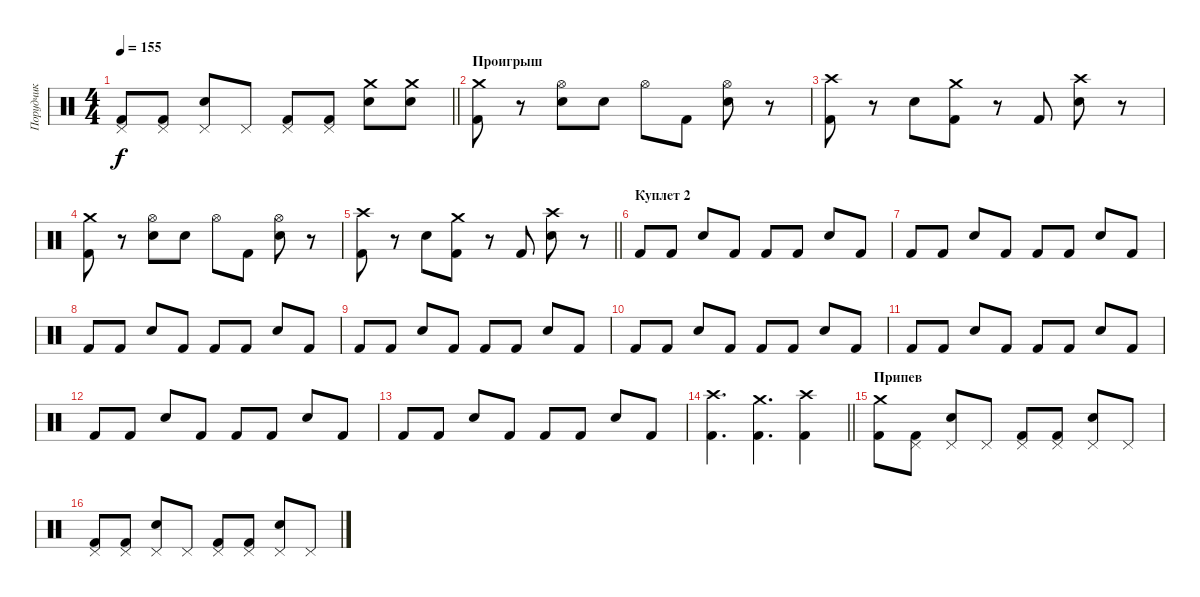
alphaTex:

\track ("Порудчик" "Порудчик") {instrument percussion}
\staff {score}
\articulation defaults
\ts (4 4)
\tempo 155
\clef neutral
\barLineRight lightlight
\ks c
("Pedal Hi-Hat (hit)" "Kick (hit) 2").8{dy f} ("Pedal Hi-Hat (hit)" "Kick (hit) 2").8 ("Pedal Hi-Hat (hit)" "Electric Snare (hit)").8 "Pedal Hi-Hat (hit)".8 ("Pedal Hi-Hat (hit)" "Kick (hit) 2").8 ("Pedal Hi-Hat (hit)" "Kick (hit) 2").8 ("Crash medium (hit)" "Electric Snare (hit)").8 ("Crash medium (hit)" "Electric Snare (hit)").8 |
\section ("" "Проигрыш")
("Crash medium (hit)" "Kick (hit) 2").8 r.8 ("Hi-Hat (open)" "Electric Snare (hit)").8 "Electric Snare (hit)".8 "Hi-Hat (open)".8 "Kick (hit) 2".8 ("Hi-Hat (open)" "Electric Snare (hit)").8 r.8 |
("Crash high (hit)" "Kick (hit) 2").8 r.8 "Electric Snare (hit)".8 ("Crash medium (hit)" "Kick (hit) 2").8 r.8 "Kick (hit) 2".8 ("Crash high (hit)" "Electric Snare (hit)").8 r.8 |
("Crash medium (hit)" "Kick (hit) 2").8 r.8 ("Hi-Hat (open)" "Electric Snare (hit)").8 "Electric Snare (hit)".8 "Hi-Hat (open)".8 "Kick (hit) 2".8 ("Hi-Hat (open)" "Electric Snare (hit)").8 r.8 |
\barLineRight lightlight
("Crash high (hit)" "Kick (hit) 2").8 r.8 "Electric Snare (hit)".8 ("Crash medium (hit)" "Kick (hit) 2").8 r.8 "Kick (hit) 2".8 ("Crash high (hit)" "Electric Snare (hit)").8 r.8 |
\section ("" "Куплет 2")
"Kick (hit) 2".8 "Kick (hit) 2".8 "Electric Snare (hit)".8 "Kick (hit) 2".8 "Kick (hit) 2".8 "Kick (hit) 2".8 "Electric Snare (hit)".8 "Kick (hit) 2".8 |
"Kick (hit) 2".8 "Kick (hit) 2".8 "Electric Snare (hit)".8 "Kick (hit) 2".8 "Kick (hit) 2".8 "Kick (hit) 2".8 "Electric Snare (hit)".8 "Kick (hit) 2".8 |
"Kick (hit) 2".8 "Kick (hit) 2".8 "Electric Snare (hit)".8 "Kick (hit) 2".8 "Kick (hit) 2".8 "Kick (hit) 2".8 "Electric Snare (hit)".8 "Kick (hit) 2".8 |
"Kick (hit) 2".8 "Kick (hit) 2".8 "Electric Snare (hit)".8 "Kick (hit) 2".8 "Kick (hit) 2".8 "Kick (hit) 2".8 "Electric Snare (hit)".8 "Kick (hit) 2".8 |
"Kick (hit) 2".8 "Kick (hit) 2".8 "Electric Snare (hit)".8 "Kick (hit) 2".8 "Kick (hit) 2".8 "Kick (hit) 2".8 "Electric Snare (hit)".8 "Kick (hit) 2".8 |
"Kick (hit) 2".8 "Kick (hit) 2".8 "Electric Snare (hit)".8 "Kick (hit) 2".8 "Kick (hit) 2".8 "Kick (hit) 2".8 "Electric Snare (hit)".8 "Kick (hit) 2".8 |
"Kick (hit) 2".8 "Kick (hit) 2".8 "Electric Snare (hit)".8 "Kick (hit) 2".8 "Kick (hit) 2".8 "Kick (hit) 2".8 "Electric Snare (hit)".8 "Kick (hit) 2".8 |
"Kick (hit) 2".8 "Kick (hit) 2".8 "Electric Snare (hit)".8 "Kick (hit) 2".8 "Kick (hit) 2".8 "Kick (hit) 2".8 "Electric Snare (hit)".8 "Kick (hit) 2".8 |
\barLineRight lightlight
("Kick (hit) 2" "Crash high (hit)").4{d} ("Kick (hit) 2" "Crash medium (hit)").4{d} ("Kick (hit) 2" "Crash high (hit)").4 |
\section ("" "Припев")
("Crash medium (hit)" "Kick (hit) 2").8 ("Pedal Hi-Hat (hit)" "Kick (hit) 2").8 ("Pedal Hi-Hat (hit)" "Electric Snare (hit)").8 "Pedal Hi-Hat (hit)".8 ("Pedal Hi-Hat (hit)" "Kick (hit) 2").8 ("Pedal Hi-Hat (hit)" "Kick (hit) 2").8 ("Pedal Hi-Hat (hit)" "Electric Snare (hit)").8 "Pedal Hi-Hat (hit)".8 |
("Pedal Hi-Hat (hit)" "Kick (hit) 2").8 ("Pedal Hi-Hat (hit)" "Kick (hit) 2").8 ("Pedal Hi-Hat (hit)" "Electric Snare (hit)").8 "Pedal Hi-Hat (hit)".8 ("Pedal Hi-Hat (hit)" "Kick (hit) 2").8 ("Pedal Hi-Hat (hit)" "Kick (hit) 2").8 ("Pedal Hi-Hat (hit)" "Electric Snare (hit)").8 "Pedal Hi-Hat (hit)".8
